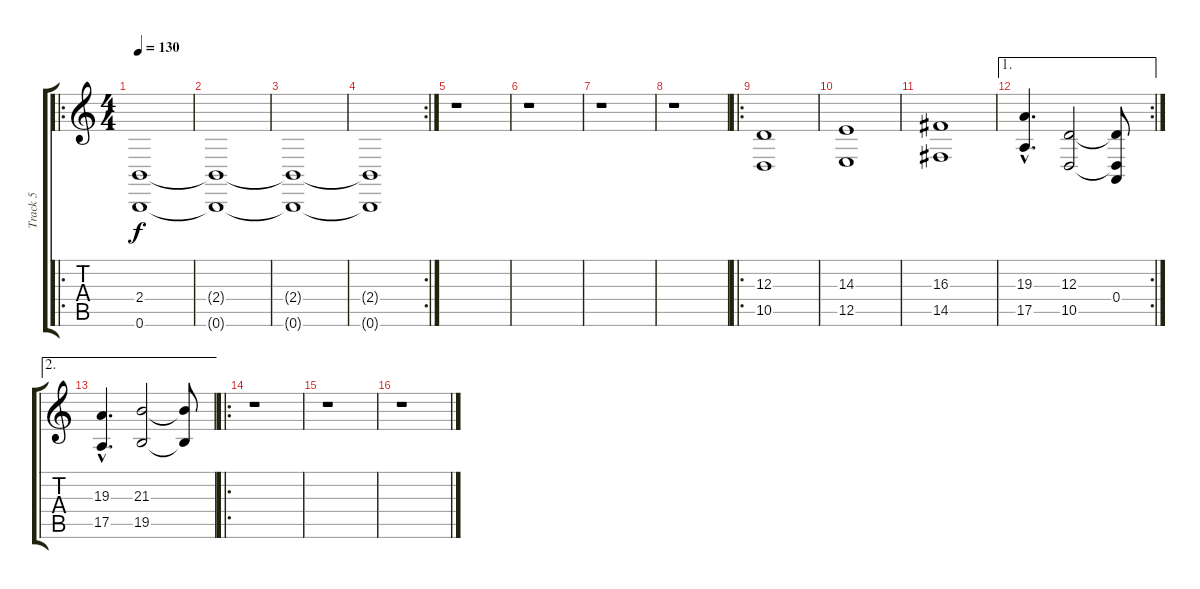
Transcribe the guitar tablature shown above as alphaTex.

\track ("Track 5" "Track 5") {instrument stringensemble1}
\staff {score tabs}
\tuning (B3 Gb3 D3 A2 E2 B1) {hide}
\ro
\ts (4 4)
\tempo 130
\clef g2
\ks c
(2.4 0.6).1{dy f} |
(2.4{t} 0.6{t}).1 |
(2.4{t} 0.6{t}).1 |
\rc 2
(2.4{t} 0.6{t}).1 |
r.1 |
r.1 |
r.1 |
r.1 |
\ro
(12.3 10.5).1 |
(14.3 12.5).1 |
(16.3 14.5).1 |
\ae 1
\rc 2
(19.3{hac} 17.5{hac}).4{d} (12.3 10.5).2 (12.3{t} 0.4 10.5{t}).8 |
\ae 2
(19.3{hac} 17.5{hac}).4{d} (21.3 19.5).2 (21.3{t} 19.5{t}).8 |
\ro
r.1 |
r.1 |
r.1
